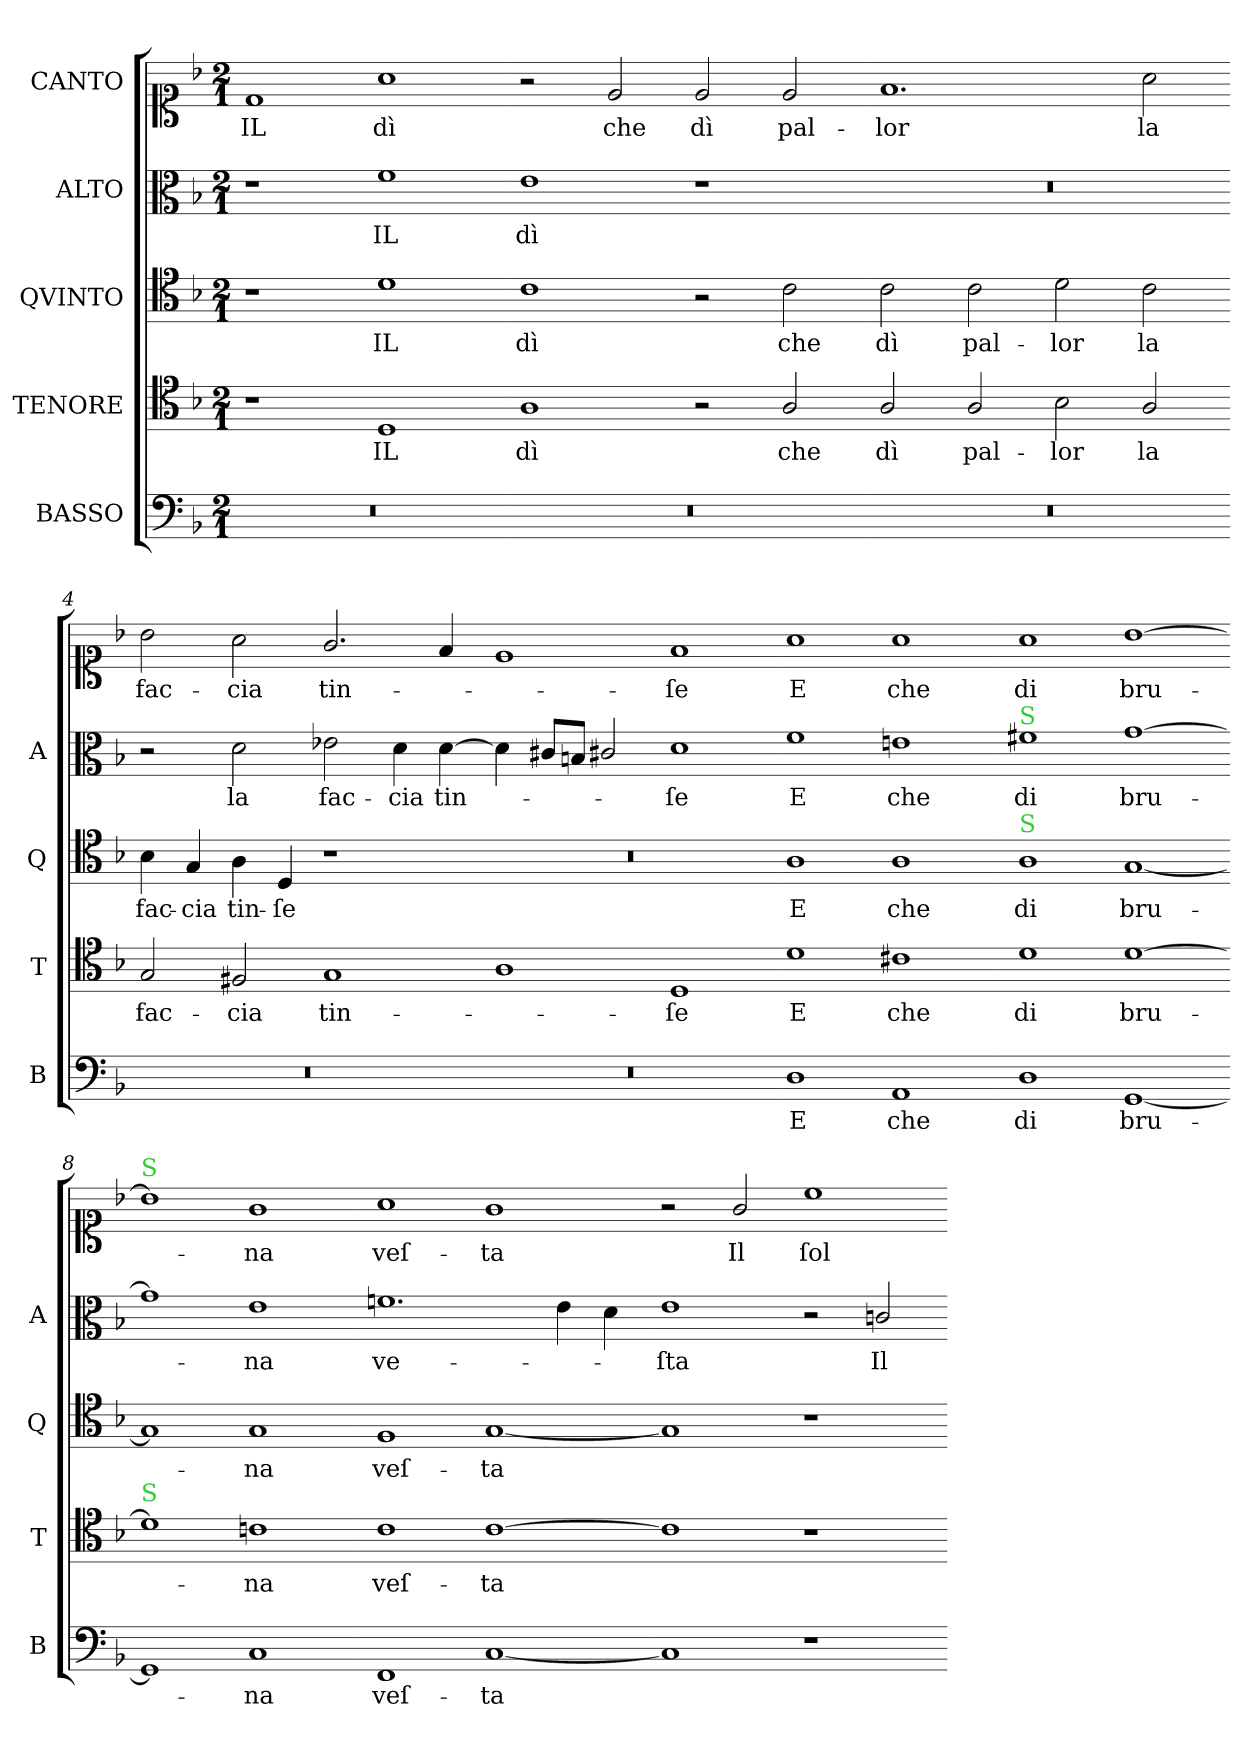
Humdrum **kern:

**kern	**text	**kern	**text	**kern	**text	**kern	**text	**kern	**text
*part5	*part5	*part4	*part4	*part3	*part3	*part2	*part2	*part1	*part1
*staff5	*staff5	*staff4	*staff4	*staff3	*staff3	*staff2	*staff2	*staff1	*staff1
*I"BASSO	*	*I"TENORE	*	*I"QVINTO	*	*I"ALTO	*	*I"CANTO	*
*I'B	*	*I'T	*	*I'Q	*	*I'A	*	*	*
*clefF4	*	*clefC4	*	*clefC4	*	*clefC3	*	*clefC1	*
*k[b-]	*	*k[b-]	*	*k[b-]	*	*k[b-]	*	*k[b-]	*
*F:	*	*F:	*	*F:	*	*F:	*	*F:	*
*M2/1	*	*M2/1	*	*M2/1	*	*M2/1	*	*M2/1	*
=1	=1	=1	=1	=1	=1	=1	=1	=1	=1
0r	.	1r	.	1r	.	1r	.	1d	IL
.	.	1D	IL	1d	IL	1f	IL	1a	dì
=2-	=2-	=2-	=2-	=2-	=2-	=2-	=2-	=2-	=2-
0r	.	1A	dì	1c	dì	1e	dì	2r	.
.	.	.	.	.	.	.	.	2e/	che
.	.	2r	.	2r	.	1r	.	2e/	dì
.	.	2A/	che	2c\	che	.	.	2e/	pal-
=3-	=3-	=3-	=3-	=3-	=3-	=3-	=3-	=3-	=3-
0r	.	2A/	dì	2c\	dì	0r	.	1.f	-lor
.	.	2A/	pal-	2c\	pal-	.	.	.	.
.	.	2B-\	-lor	2d\	-lor	.	.	.	.
.	.	2A/	la	2c\	la	.	.	2a\	la
=4-	=4-	=4-	=4-	=4-	=4-	=4-	=4-	=4-	=4-
0r	.	2G/	fac-	4B-\	fac-	2r	.	2b-\	fac-
.	.	.	.	4G/	-cia	.	.	.	.
.	.	2F#X/	-cia	4A\	tin-	2d\	la	2a\	-cia
.	.	.	.	4D/	-ſe	.	.	.	.
.	.	1G	tin-	1r	.	2e-X\	fac-	2.g/	tin-
.	.	.	.	.	.	4d\	-cia	.	.
.	.	.	.	.	.	[4d\	tin-	4f/	.
=5-	=5-	=5-	=5-	=5-	=5-	=5-	=5-	=5-	=5-
0r	.	1A	.	0r	.	4d\]	.	1e	.
.	.	.	.	.	.	8c#X/L	.	.	.
.	.	.	.	.	.	8Bn/J	.	.	.
.	.	.	.	.	.	2c#X/	.	.	.
.	.	1D	-ſe	.	.	1d	-ſe	1f	-ſe
=6-	=6-	=6-	=6-	=6-	=6-	=6-	=6-	=6-	=6-
1D	E	1d	E	1A	E	1f	E	1a	E
1AA	che	1c#X	che	1A	che	1en	che	1a	che
=7-	=7-	=7-	=7-	=7-	=7-	=7-	=7-	=7-	=7-
!	!	!	!	!	!	!LO:TX:a:color=limegreen:t=S	!	!	!
!	!	!	!	!LO:TX:a:color=limegreen:t=S	!	!	!	!	!
1D	di	1d	di	1A	di	1f#X	di	1a	di
[1GG	bru-	[1d	bru-	[1G	bru-	[1g	bru-	[1b-	bru-
=8-	=8-	=8-	=8-	=8-	=8-	=8-	=8-	=8-	=8-
!	!	!	!	!	!	!	!	!LO:TX:a:color=limegreen:t=S	!
!	!	!LO:TX:a:color=limegreen:t=S	!	!	!	!	!	!	!
1GG]	.	1d]	.	1G]	.	1g]	.	1b-]	.
1C	-na	1cn	-na	1G	-na	1e	-na	1g	-na
=9-	=9-	=9-	=9-	=9-	=9-	=9-	=9-	=9-	=9-
1FF	veſ-	1c	veſ-	1F	veſ-	1.fn	ve-	1a	veſ-
[1C	-ta	[1c	-ta	[1G	-ta	.	.	1g	-ta
.	.	.	.	.	.	4e\	.	.	.
.	.	.	.	.	.	4d\	.	.	.
=10-	=10-	=10-	=10-	=10-	=10-	=10-	=10-	=10-	=10-
1C]	.	1c]	.	1G]	.	1e	-ſta	2r	.
.	.	.	.	.	.	.	.	2g/	Il
1r	.	1r	.	1r	.	2r	.	1cc	ſol
.	.	.	.	.	.	2cn/	Il	.	.
=-	=-	=-	=-	=-	=-	=-	=-	=-	=-
*-	*-	*-	*-	*-	*-	*-	*-	*-	*-
